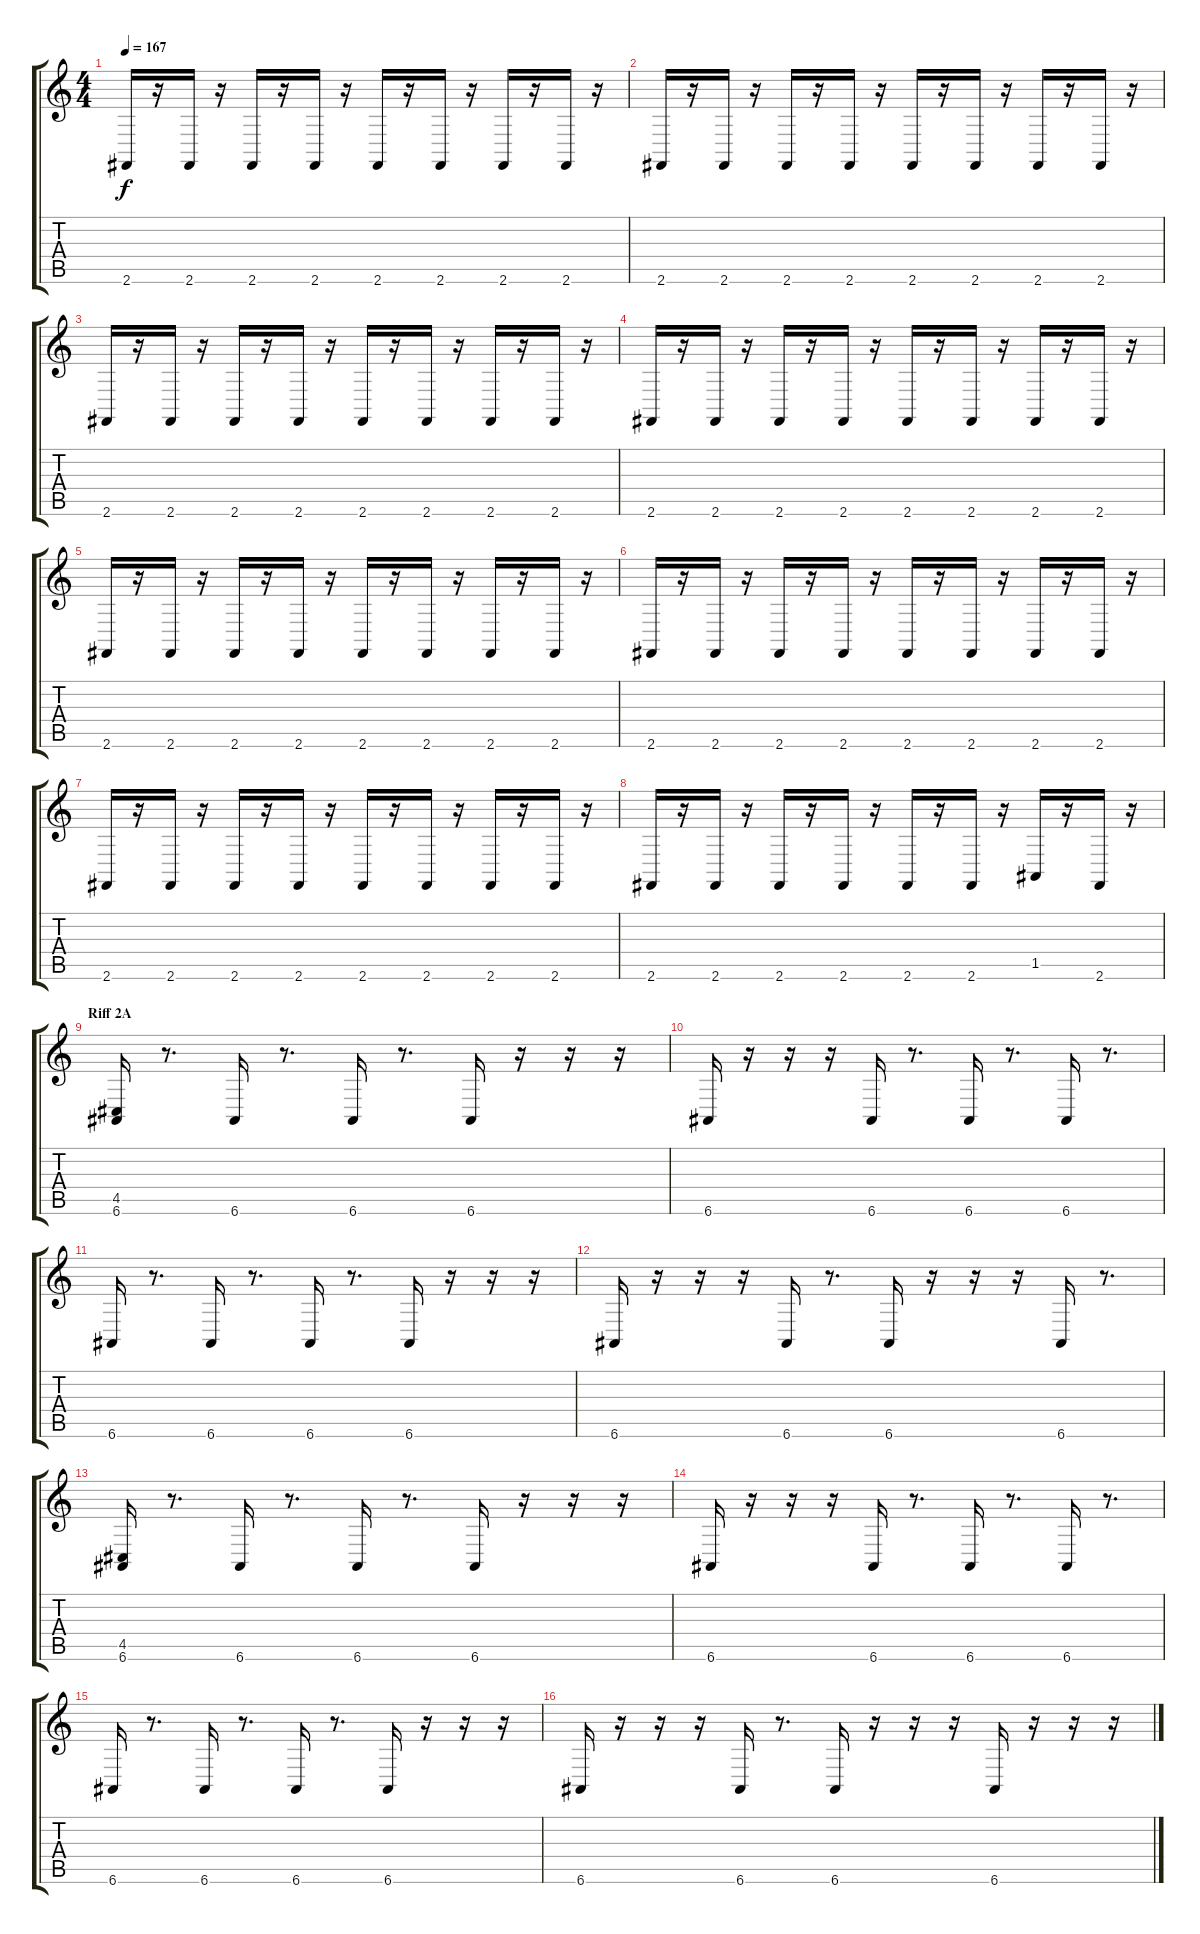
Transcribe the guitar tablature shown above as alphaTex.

\track "" {instrument tremolostrings}
\staff {score tabs}
\tuning (E4 B3 G3 D3 A2 E2) {hide}
\ts (4 4)
\tempo 167
\clef g2
\ks c
2.6.16{dy f} r.16 2.6.16 r.16 2.6.16 r.16 2.6.16 r.16 2.6.16 r.16 2.6.16 r.16 2.6.16 r.16 2.6.16 r.16 |
2.6.16 r.16 2.6.16 r.16 2.6.16 r.16 2.6.16 r.16 2.6.16 r.16 2.6.16 r.16 2.6.16 r.16 2.6.16 r.16 |
2.6.16 r.16 2.6.16 r.16 2.6.16 r.16 2.6.16 r.16 2.6.16 r.16 2.6.16 r.16 2.6.16 r.16 2.6.16 r.16 |
2.6.16 r.16 2.6.16 r.16 2.6.16 r.16 2.6.16 r.16 2.6.16 r.16 2.6.16 r.16 2.6.16 r.16 2.6.16 r.16 |
2.6.16 r.16 2.6.16 r.16 2.6.16 r.16 2.6.16 r.16 2.6.16 r.16 2.6.16 r.16 2.6.16 r.16 2.6.16 r.16 |
2.6.16 r.16 2.6.16 r.16 2.6.16 r.16 2.6.16 r.16 2.6.16 r.16 2.6.16 r.16 2.6.16 r.16 2.6.16 r.16 |
2.6.16 r.16 2.6.16 r.16 2.6.16 r.16 2.6.16 r.16 2.6.16 r.16 2.6.16 r.16 2.6.16 r.16 2.6.16 r.16 |
2.6.16 r.16 2.6.16 r.16 2.6.16 r.16 2.6.16 r.16 2.6.16 r.16 2.6.16 r.16 1.5.16 r.16 2.6.16 r.16 |
\section ("" "Riff 2A")
(4.5 6.6).16 r.8{d} 6.6.16 r.8{d} 6.6.16 r.8{d} 6.6.16 r.16 r.16 r.16 |
6.6.16 r.16 r.16 r.16 6.6.16 r.8{d} 6.6.16 r.8{d} 6.6.16 r.8{d} |
6.6.16 r.8{d} 6.6.16 r.8{d} 6.6.16 r.8{d} 6.6.16 r.16 r.16 r.16 |
6.6.16 r.16 r.16 r.16 6.6.16 r.8{d} 6.6.16 r.16 r.16 r.16 6.6.16 r.8{d} |
(4.5 6.6).16 r.8{d} 6.6.16 r.8{d} 6.6.16 r.8{d} 6.6.16 r.16 r.16 r.16 |
6.6.16 r.16 r.16 r.16 6.6.16 r.8{d} 6.6.16 r.8{d} 6.6.16 r.8{d} |
6.6.16 r.8{d} 6.6.16 r.8{d} 6.6.16 r.8{d} 6.6.16 r.16 r.16 r.16 |
6.6.16 r.16 r.16 r.16 6.6.16 r.8{d} 6.6.16 r.16 r.16 r.16 6.6.16 r.16 r.16 r.16
